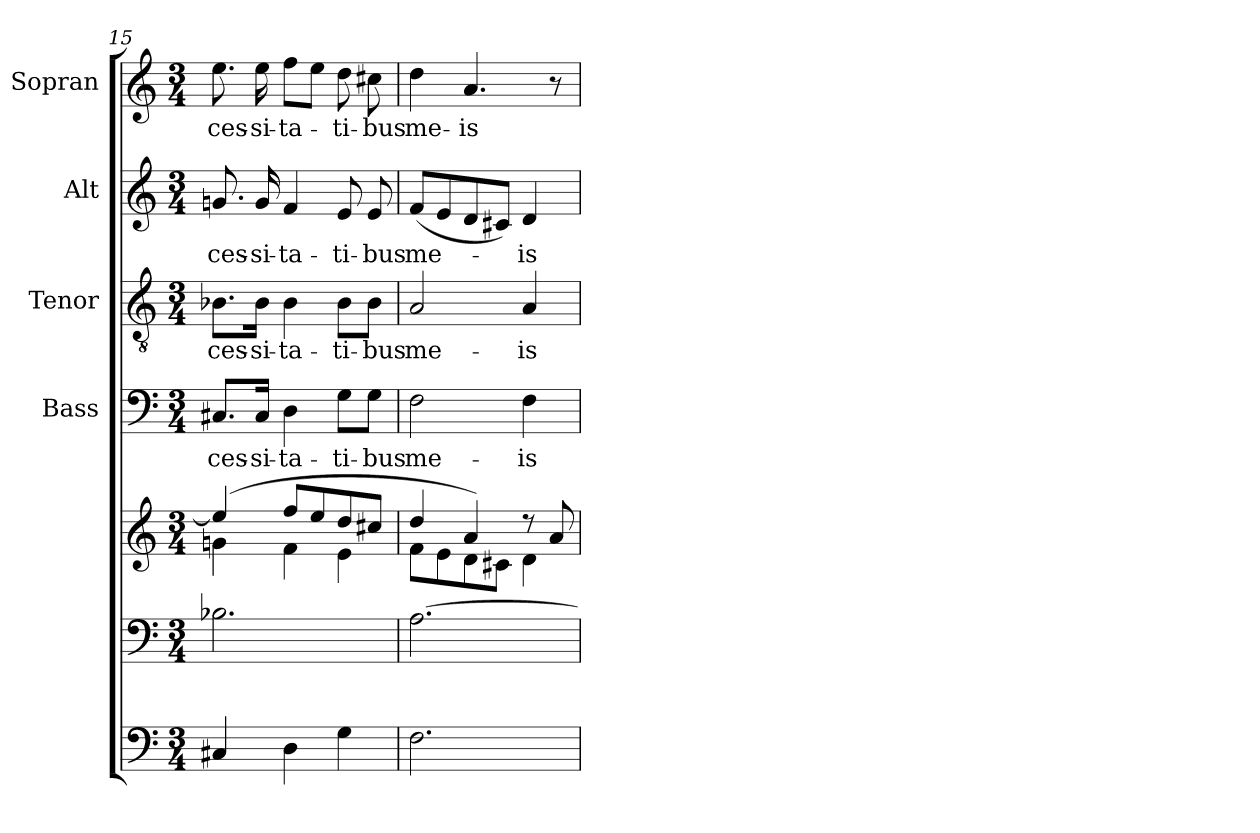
**kern	**kern	**kern	**kern	**text	**kern	**text	**kern	**text	**kern	**text
*part6	*part5	*part5	*part4	*part4	*part3	*part3	*part2	*part2	*part1	*part1
*staff7	*staff6	*staff5	*staff4	*staff4	*staff3	*staff3	*staff2	*staff2	*staff1	*staff1
*	*	*	*I"Bass	*	*I"Tenor	*	*I"Alt	*	*I"Sopran	*
*	*	*	*I'B.	*	*I'T.	*	*I'A.	*	*I'S.	*
*clefF4	*clefF4	*clefG2	*clefF4	*	*clefGv2	*	*clefG2	*	*clefG2	*
*k[]	*k[]	*k[]	*k[]	*	*k[]	*	*k[]	*	*k[]	*
*C:	*C:	*C:	*C:	*	*C:	*	*C:	*	*C:	*
*M3/4	*M3/4	*M3/4	*M3/4	*	*M3/4	*	*M3/4	*	*M3/4	*
=15	=15	=15	=15	=15	=15	=15	=15	=15	=15	=15
*	*	*^	*	*	*	*	*	*	*	*
!	!	!	!	!	!LO:LY:b	!	!LO:LY:b	!	!LO:LY:b	!	!LO:LY:b
4C#X/	2.B-X\	(4ee/]	4gn\	8.C#X/L	-ces-	8.B-X\L	-ces-	8.gn/	-ces-	8.ee\	-ces-
!	!	!	!	!	!LO:LY:b	!	!LO:LY:b	!	!LO:LY:b	!	!LO:LY:b
.	.	.	.	16C#/Jk	-si-	16B-\Jk	-si-	16g/	-si-	16ee\	-si-
!	!	!	!	!	!LO:LY:b	!	!LO:LY:b	!	!LO:LY:b	!	!LO:LY:b
4D\	.	8ff/L	4f\	4D\	-ta-	4B-\	-ta-	4f/	-ta-	8ff\L	-ta-
.	.	8ee/	.	.	.	.	.	.	.	8ee\J	.
!	!	!	!	!	!LO:LY:b	!	!LO:LY:b	!	!LO:LY:b	!	!LO:LY:b
4G\	.	8dd/	4e\	8G\L	-ti-	8B-\L	-ti-	8e/	-ti-	8dd\	-ti-
!	!	!	!	!	!LO:LY:b	!	!LO:LY:b	!	!LO:LY:b	!	!LO:LY:b
.	.	8cc#X/J	.	8G\J	-bus	8B-\J	-bus	8e/	-bus	8cc#X\	-bus
=16	=16	=16	=16	=16	=16	=16	=16	=16	=16	=16	=16
!	!	!	!	!	!LO:LY:b	!	!LO:LY:b	!	!LO:LY:b	!	!LO:LY:b
2.F\	[2.A\	4dd/	8f\L	2F\	me-	2A/	me-	(<8f/L	me-	4dd\	me-
.	.	.	8e\	.	.	.	.	8e/	.	.	.
!	!	!	!	!	!	!	!	!	!	!	!LO:LY:b
.	.	4a/)	8d\	.	.	.	.	8d/	.	4.a/	-is
.	.	.	8c#X\J	.	.	.	.	8c#X/J)	.	.	.
!	!	!	!	!	!LO:LY:b	!	!LO:LY:b	!	!LO:LY:b	!	!
.	.	8r	4d\	4F\	-is	4A/	-is	4d/	-is	.	.
.	.	8a/	.	.	.	.	.	.	.	8r	.
*	*	*v	*v	*	*	*	*	*	*	*	*
=	=	=	=	=	=	=	=	=	=	=
*-	*-	*-	*-	*-	*-	*-	*-	*-	*-	*-
